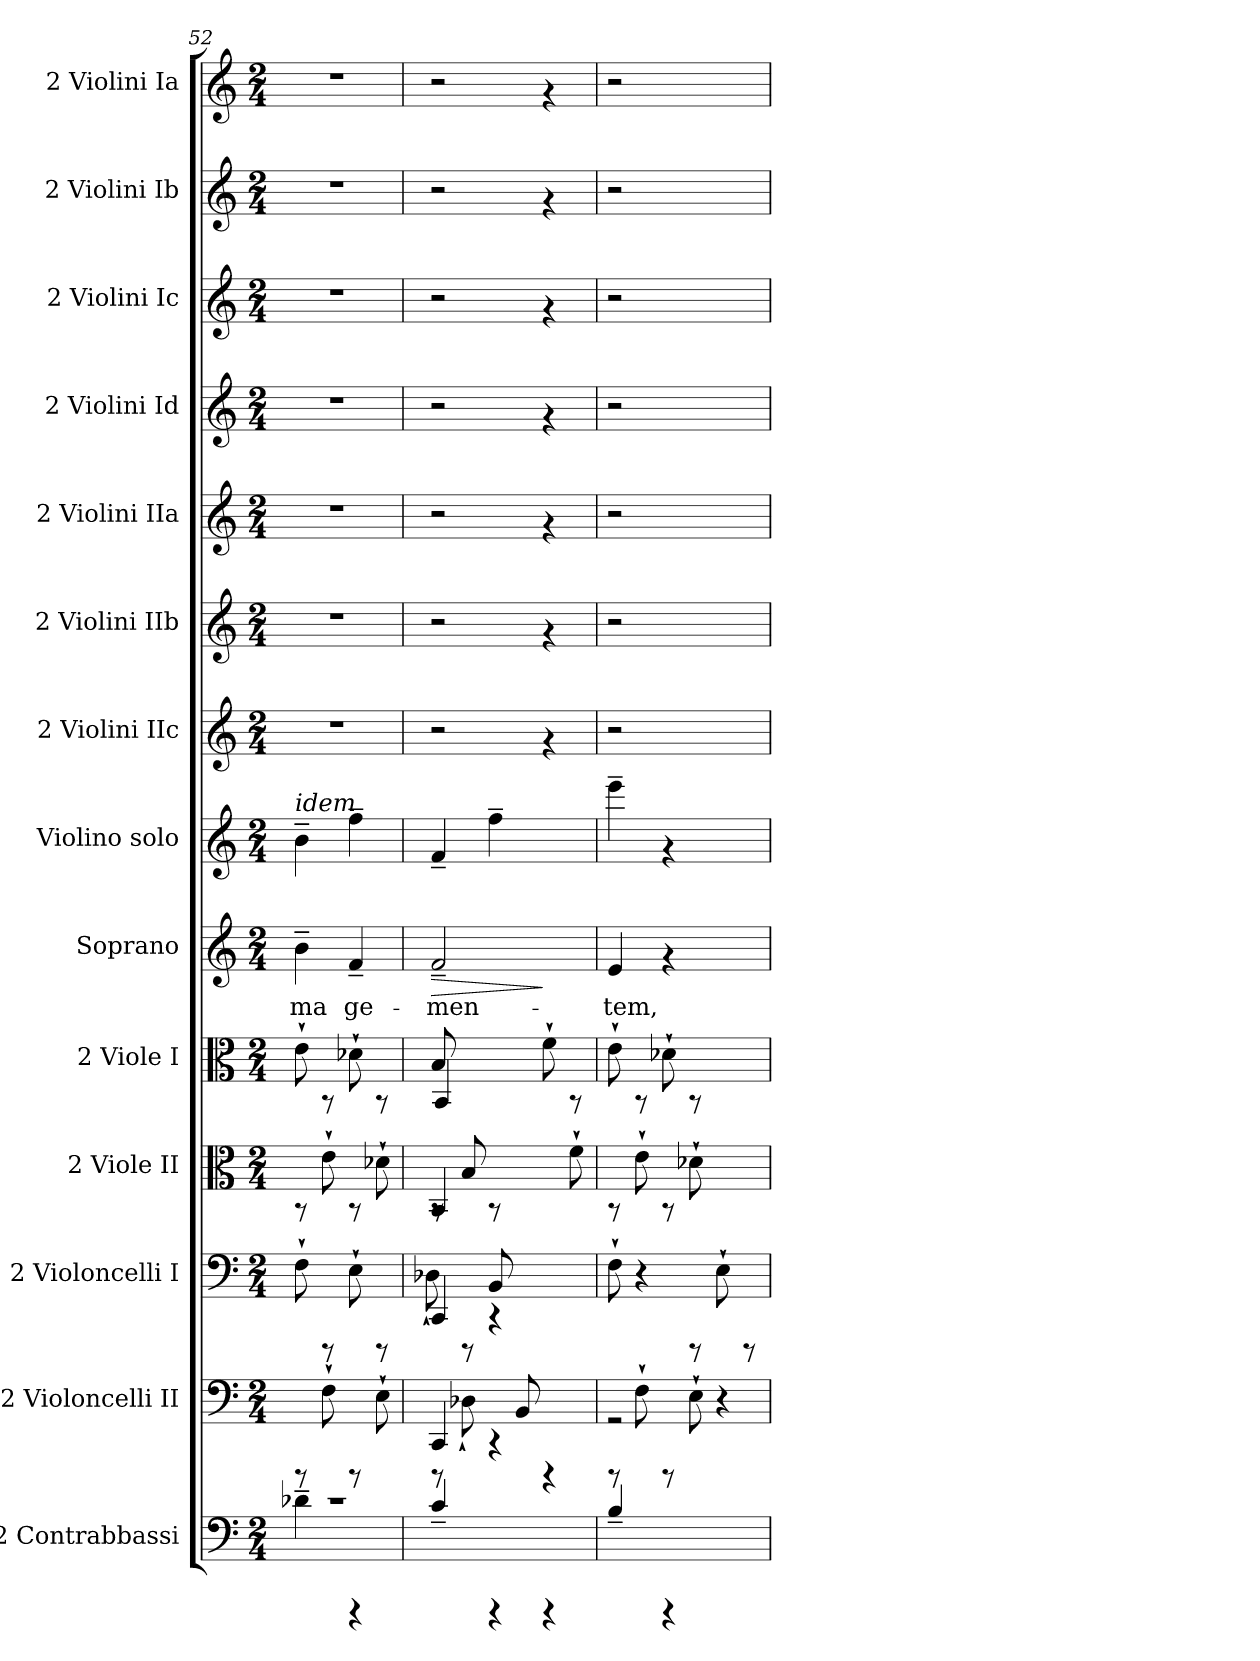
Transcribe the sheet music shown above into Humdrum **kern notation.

**kern	**kern	**kern	**kern	**kern	**kern	**text	**dynam	**kern	**kern	**kern	**kern	**kern	**kern	**kern	**kern
*part14	*part13	*part12	*part11	*part10	*part9	*part9	*part9	*part8	*part7	*part6	*part5	*part4	*part3	*part2	*part1
*staff14	*staff13	*staff12	*staff11	*staff10	*staff9	*staff9	*staff9	*staff8	*staff7	*staff6	*staff5	*staff4	*staff3	*staff2	*staff1
*I"2 Contrabbassi	*I"2 Violoncelli II	*I"2 Violoncelli I	*I"2 Viole II	*I"2 Viole I	*I"Soprano	*	*	*I"Violino solo	*I"2 Violini IIc	*I"2 Violini IIb	*I"2 Violini IIa	*I"2 Violini Id	*I"2 Violini Ic	*I"2 Violini Ib	*I"2 Violini Ia
*I'Cb.	*I'Vc. II	*I'Vc. I	*I'Vle II	*I'Vle I	*I'S.	*	*	*I'Vno solo	*I'Vni IIc	*I'Vni IIb	*I'Vni IIa	*I'Vni Id	*I'Vni Ic	*I'Vni Ib	*I'Vni Ia
!!LO:PB:g=z
*clefF4	*clefF4	*clefF4	*clefC3	*clefC3	*clefG2	*	*	*clefG2	*clefG2	*clefG2	*clefG2	*clefG2	*clefG2	*clefG2	*clefG2
*ITrd7c12	*	*	*	*	*	*	*	*	*	*	*	*	*	*	*
*k[]	*k[]	*k[]	*k[]	*k[]	*k[]	*	*	*k[]	*k[]	*k[]	*k[]	*k[]	*k[]	*k[]	*k[]
*C:	*C:	*C:	*C:	*C:	*C:	*	*	*C:	*C:	*C:	*C:	*C:	*C:	*C:	*C:
*M2/4	*M2/4	*M2/4	*M2/4	*M2/4	*M2/4	*	*	*M2/4	*M2/4	*M2/4	*M2/4	*M2/4	*M2/4	*M2/4	*M2/4
=52	=52	=52	=52	=52	=52	=52	=52	=52	=52	=52	=52	=52	=52	=52	=52
*	*^	*	*	*	*	*	*	*	*	*	*	*	*	*	*
!	!	!	!	!	!	!	!	!	!LO:TX:a:i:t=idem	!	!	!	!	!	!	!
!	!	!	!	!	!	!	!LO:LY:b:cj	!	!	!	!	!	!	!	!	!
4D-X~>\	8rCCC	2r	8F`>\	8rAA	8e`>\	4b~>\	-ma	.	4b~>\	2r	2r	2r	2r	2r	2r	2r
.	8F`>\	.	8rCCC	8e`>\	8rAA	.	.	.	.	.	.	.	.	.	.	.
!	!	!	!	!	!	!	!LO:LY:b:cj	!	!	!	!	!	!	!	!	!
4rCCC	8rCCC	.	8E`>\	8rAA	8d-X`>\	4f~</	ge-	.	4ff~>\	.	.	.	.	.	.	.
.	8E`>\	.	8rCCC	8d-X`>\	8rAA	.	.	.	.	.	.	.	.	.	.	.
=53	=53	=53	=53	=53	=53	=53	=53	=53	=53	=53	=53	=53	=53	=53	=53	=53
*	*	*	*^	*^	*^	*	*	*	*	*	*	*	*	*	*	*
!	!	!	!	!	!	!	!	!	!	!LO:LY:b:cj	!LO:HP:b	!	!	!	!	!	!	!	!
4C~</	4CC/	8rCCC	4CC/	8D-X`>\	8rAA	4BB/	8B/	4BB/	2f~</	-men-	>	4f~</	2r	2r	2r	2r	2r	2r	2r
.	.	8D-X`>\	.	8rCCC	8B/	.	4.ryy	.	.	.	.	.	.	.	.	.	.	.	.
4rCCC	8ryy	4r	8BB/	4r	8rAA	2ryy	.	2ryy	.	.	.	4ff~>\	.	.	.	.	.	.	.
.	8BB/	.	4ryy	.	4ryy	.	.	.	.	.	.	.	.	.	.	.	.	.	.
4rCCC	4rCCC	4ryy	.	4ryy	.	.	8f`>\	.	4ryy	.	]	4ryy	4rf	4rf	4rf	4rf	4rf	4rf	4rf
.	.	.	8ryy	.	8f`>\	.	8rAA	.	.	.	.	.	.	.	.	.	.	.	.
*	*	*	*v	*v	*	*	*v	*v	*	*	*	*	*	*	*	*	*	*	*
*	*	*	*	*v	*v	*	*	*	*	*	*	*	*	*	*	*	*
=54	=54	=54	=54	=54	=54	=54	=54	=54	=54	=54	=54	=54	=54	=54	=54	=54
!	!	!	!	!	!	!	!LO:LY:b:cj	!	!	!	!	!	!	!	!	!
4BB~</	8rCCC	2r	8F`>\	8rAA	8e`>\	4e/	-tem,	.	4eee~>\	2r	2r	2r	2r	2r	2r	2r
.	8F`>\	.	4r	8e`>\	8rAA	.	.	.	.	.	.	.	.	.	.	.
4rCCC	8rCCC	.	.	8rAA	8d-X`>\	4rf	.	.	4rf	.	.	.	.	.	.	.
.	8E`>\	.	8rCCC	8d-X`>\	8rAA	.	.	.	.	.	.	.	.	.	.	.
4ryy	4ryy	4r	8E`>\	4ryy	4ryy	4ryy	.	.	4ryy	4ryy	4ryy	4ryy	4ryy	4ryy	4ryy	4ryy
.	.	.	8rCCC	.	.	.	.	.	.	.	.	.	.	.	.	.
*	*v	*v	*	*	*	*	*	*	*	*	*	*	*	*	*	*
=	=	=	=	=	=	=	=	=	=	=	=	=	=	=	=
*-	*-	*-	*-	*-	*-	*-	*-	*-	*-	*-	*-	*-	*-	*-	*-
